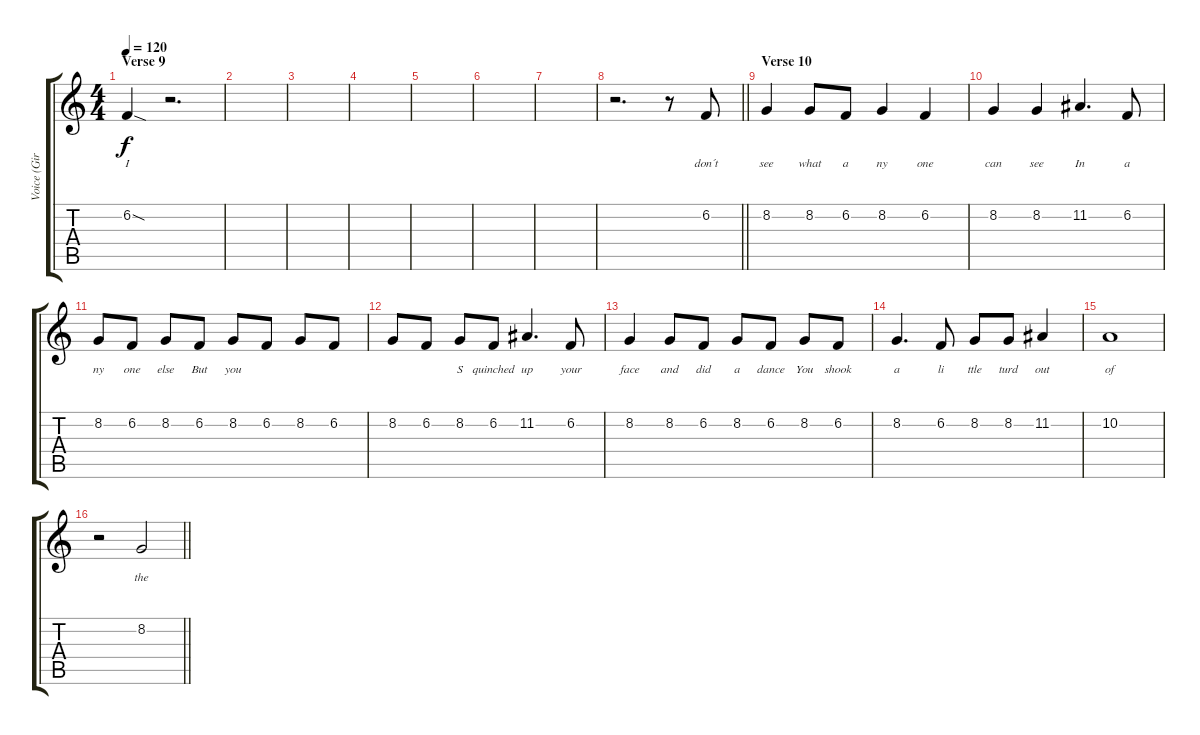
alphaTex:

\track ("Voice (Girl)" "Voice (Gir") {instrument lead2sawtooth}
\staff {score tabs}
\tuning (E4 B3 G3 D3 A2 E2) {hide}
\ts (4 4)
\section ("" "Verse 9")
\tempo 120
\clef g2
\ks c
6.2{sod}.4{lyrics (0 "I") lyrics (1 "") lyrics (2 "") lyrics (3 "") lyrics (4 "") dy f} r.2{d} |
|
|
|
|
|
|
\barLineRight lightlight
r.2{d} r.8 6.2.8{lyrics (0 "don´t") lyrics (1 "") lyrics (2 "") lyrics (3 "") lyrics (4 "")} |
\section ("" "Verse 10")
8.2.4{lyrics (0 "see") lyrics (1 "") lyrics (2 "") lyrics (3 "") lyrics (4 "")} 8.2.8{lyrics (0 "what") lyrics (1 "") lyrics (2 "") lyrics (3 "") lyrics (4 "")} 6.2.8{lyrics (0 "a") lyrics (1 "") lyrics (2 "") lyrics (3 "") lyrics (4 "")} 8.2.4{lyrics (0 "ny") lyrics (1 "") lyrics (2 "") lyrics (3 "") lyrics (4 "")} 6.2.4{lyrics (0 "one") lyrics (1 "") lyrics (2 "") lyrics (3 "") lyrics (4 "")} |
8.2.4{lyrics (0 "can") lyrics (1 "") lyrics (2 "") lyrics (3 "") lyrics (4 "")} 8.2.4{lyrics (0 "see") lyrics (1 "") lyrics (2 "") lyrics (3 "") lyrics (4 "")} 11.2.4{d lyrics (0 "In") lyrics (1 "") lyrics (2 "") lyrics (3 "") lyrics (4 "")} 6.2.8{lyrics (0 "a") lyrics (1 "") lyrics (2 "") lyrics (3 "") lyrics (4 "")} |
8.2.8{lyrics (0 "ny") lyrics (1 "") lyrics (2 "") lyrics (3 "") lyrics (4 "")} 6.2.8{lyrics (0 "one") lyrics (1 "") lyrics (2 "") lyrics (3 "") lyrics (4 "")} 8.2.8{lyrics (0 "else") lyrics (1 "") lyrics (2 "") lyrics (3 "") lyrics (4 "")} 6.2.8{lyrics (0 "But") lyrics (1 "") lyrics (2 "") lyrics (3 "") lyrics (4 "")} 8.2.8{lyrics (0 "you") lyrics (1 "") lyrics (2 "") lyrics (3 "") lyrics (4 "")} 6.2.8{lyrics (0 "") lyrics (1 "") lyrics (2 "") lyrics (3 "") lyrics (4 "")} 8.2.8{lyrics (0 "") lyrics (1 "") lyrics (2 "") lyrics (3 "") lyrics (4 "")} 6.2.8{lyrics (0 "") lyrics (1 "") lyrics (2 "") lyrics (3 "") lyrics (4 "")} |
8.2.8{lyrics (0 "") lyrics (1 "") lyrics (2 "") lyrics (3 "") lyrics (4 "")} 6.2.8{lyrics (0 "") lyrics (1 "") lyrics (2 "") lyrics (3 "") lyrics (4 "")} 8.2.8{lyrics (0 "S") lyrics (1 "") lyrics (2 "") lyrics (3 "") lyrics (4 "")} 6.2.8{lyrics (0 "quinched") lyrics (1 "") lyrics (2 "") lyrics (3 "") lyrics (4 "")} 11.2.4{d lyrics (0 "up") lyrics (1 "") lyrics (2 "") lyrics (3 "") lyrics (4 "")} 6.2.8{lyrics (0 "your") lyrics (1 "") lyrics (2 "") lyrics (3 "") lyrics (4 "")} |
8.2.4{lyrics (0 "face") lyrics (1 "") lyrics (2 "") lyrics (3 "") lyrics (4 "")} 8.2.8{lyrics (0 "and") lyrics (1 "") lyrics (2 "") lyrics (3 "") lyrics (4 "")} 6.2.8{lyrics (0 "did") lyrics (1 "") lyrics (2 "") lyrics (3 "") lyrics (4 "")} 8.2.8{lyrics (0 "a") lyrics (1 "") lyrics (2 "") lyrics (3 "") lyrics (4 "")} 6.2.8{lyrics (0 "dance") lyrics (1 "") lyrics (2 "") lyrics (3 "") lyrics (4 "")} 8.2.8{lyrics (0 "You") lyrics (1 "") lyrics (2 "") lyrics (3 "") lyrics (4 "")} 6.2.8{lyrics (0 "shook") lyrics (1 "") lyrics (2 "") lyrics (3 "") lyrics (4 "")} |
8.2.4{d lyrics (0 "a") lyrics (1 "") lyrics (2 "") lyrics (3 "") lyrics (4 "")} 6.2.8{lyrics (0 "li") lyrics (1 "") lyrics (2 "") lyrics (3 "") lyrics (4 "")} 8.2.8{lyrics (0 "ttle") lyrics (1 "") lyrics (2 "") lyrics (3 "") lyrics (4 "")} 8.2.8{lyrics (0 "turd") lyrics (1 "") lyrics (2 "") lyrics (3 "") lyrics (4 "")} 11.2.4{lyrics (0 "out") lyrics (1 "") lyrics (2 "") lyrics (3 "") lyrics (4 "")} |
10.2.1{lyrics (0 "of") lyrics (1 "") lyrics (2 "") lyrics (3 "") lyrics (4 "")} |
\barLineRight lightlight
r.2 8.2.2{lyrics (0 "the") lyrics (1 "") lyrics (2 "") lyrics (3 "") lyrics (4 "")}
